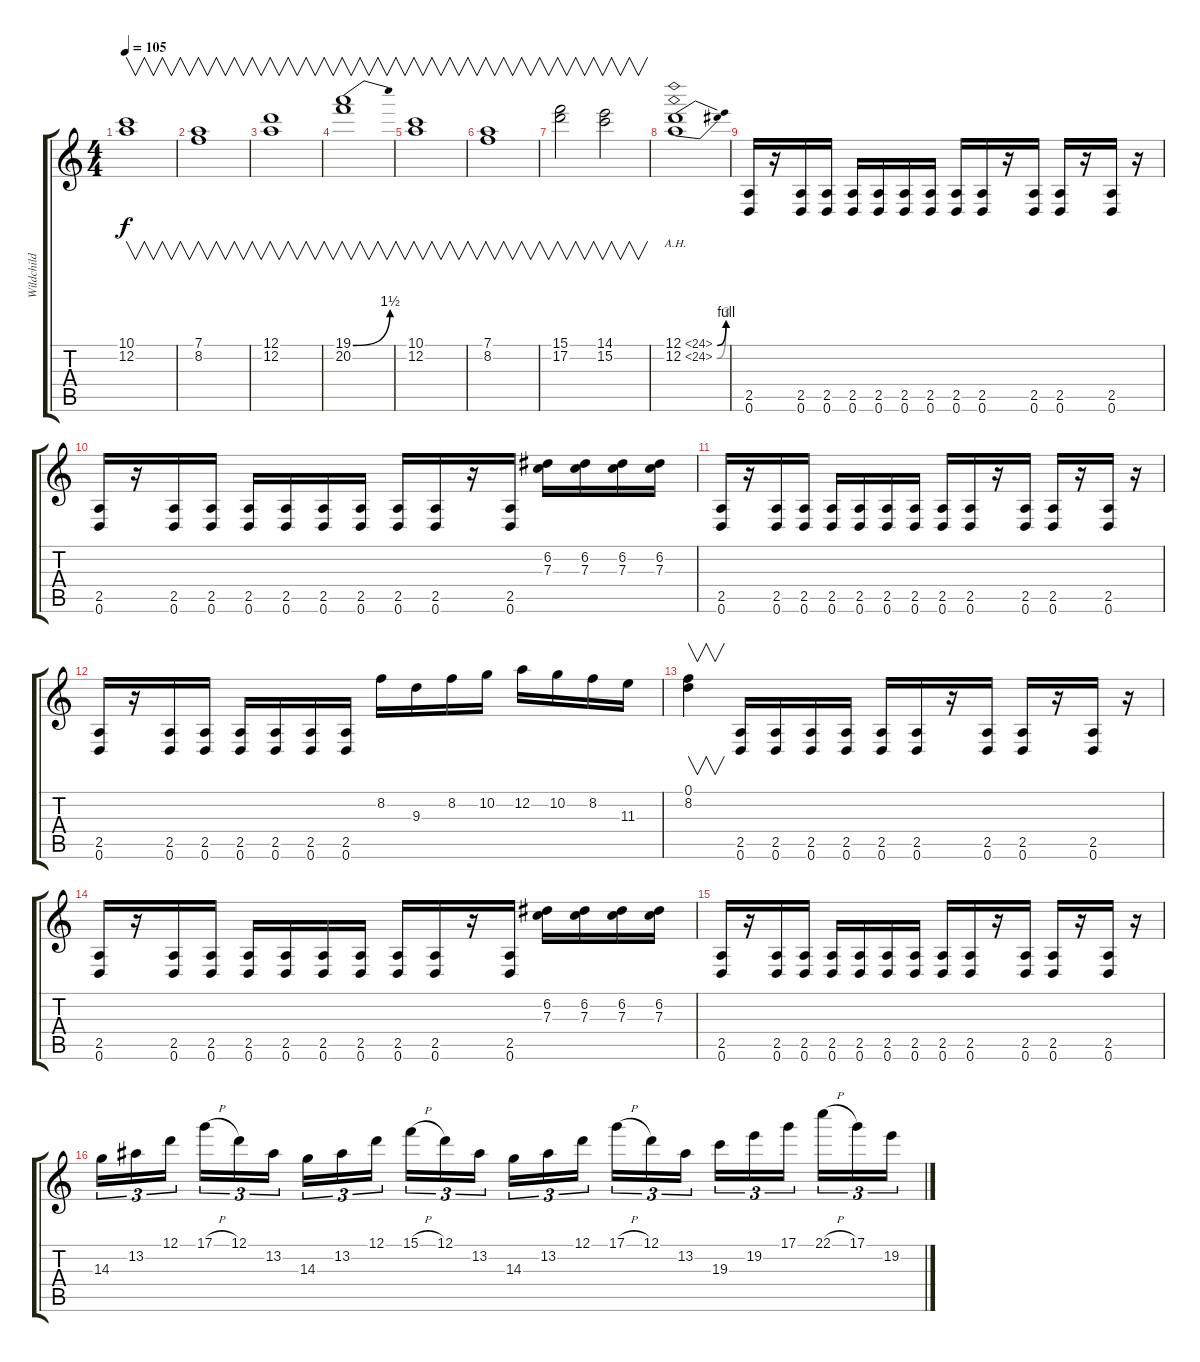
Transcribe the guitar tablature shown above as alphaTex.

\track ("Wildchild" "Wildchild") {instrument distortionguitar}
\staff {score tabs}
\tuning (D4 A3 F3 C3 G2 D2) {hide}
\ts (4 4)
\tempo 105
\clef g2
\ks c
(10.1 12.2).1{v dy f instrument distortionguitar} |
(7.1 8.2).1{v} |
(12.1 12.2).1{v} |
(19.1{be (bend 0 0 60 6)} 20.2).1{v} |
(10.1 12.2).1{v} |
(7.1 8.2).1{v} |
(15.1 17.2).2{v} (14.1 15.2).2{v} |
(12.1{be (bend 0 0 60 4) ah 12} 12.2{be (bend 0 0 60 12) ah 12}).1 |
(2.5 0.6).16 r.16 (2.5 0.6).16 (2.5 0.6).16 (2.5 0.6).16 (2.5 0.6).16 (2.5 0.6).16 (2.5 0.6).16 (2.5 0.6).16 (2.5 0.6).16 r.16 (2.5 0.6).16 (2.5 0.6).16 r.16 (2.5 0.6).16 r.16 |
(2.5 0.6).16 r.16 (2.5 0.6).16 (2.5 0.6).16 (2.5 0.6).16 (2.5 0.6).16 (2.5 0.6).16 (2.5 0.6).16 (2.5 0.6).16 (2.5 0.6).16 r.16 (2.5 0.6).16 (6.2 7.3).16 (6.2 7.3).16 (6.2 7.3).16 (6.2 7.3).16 |
(2.5 0.6).16 r.16 (2.5 0.6).16 (2.5 0.6).16 (2.5 0.6).16 (2.5 0.6).16 (2.5 0.6).16 (2.5 0.6).16 (2.5 0.6).16 (2.5 0.6).16 r.16 (2.5 0.6).16 (2.5 0.6).16 r.16 (2.5 0.6).16 r.16 |
(2.5 0.6).16 r.16 (2.5 0.6).16 (2.5 0.6).16 (2.5 0.6).16 (2.5 0.6).16 (2.5 0.6).16 (2.5 0.6).16 8.2.16 9.3.16 8.2.16 10.2.16 12.2.16 10.2.16 8.2.16 11.3.16 |
(0.1 8.2).4{v} (2.5 0.6).16 (2.5 0.6).16 (2.5 0.6).16 (2.5 0.6).16 (2.5 0.6).16 (2.5 0.6).16 r.16 (2.5 0.6).16 (2.5 0.6).16 r.16 (2.5 0.6).16 r.16 |
(2.5 0.6).16 r.16 (2.5 0.6).16 (2.5 0.6).16 (2.5 0.6).16 (2.5 0.6).16 (2.5 0.6).16 (2.5 0.6).16 (2.5 0.6).16 (2.5 0.6).16 r.16 (2.5 0.6).16 (6.2 7.3).16 (6.2 7.3).16 (6.2 7.3).16 (6.2 7.3).16 |
(2.5 0.6).16 r.16 (2.5 0.6).16 (2.5 0.6).16 (2.5 0.6).16 (2.5 0.6).16 (2.5 0.6).16 (2.5 0.6).16 (2.5 0.6).16 (2.5 0.6).16 r.16 (2.5 0.6).16 (2.5 0.6).16 r.16 (2.5 0.6).16 r.16 |
14.3.16{tu (3 2)} 13.2.16{tu (3 2)} 12.1.16{tu (3 2)} 17.1{h}.16{tu (3 2)} 12.1.16{tu (3 2)} 13.2.16{tu (3 2)} 14.3.16{tu (3 2)} 13.2.16{tu (3 2)} 12.1.16{tu (3 2)} 15.1{h}.16{tu (3 2)} 12.1.16{tu (3 2)} 13.2.16{tu (3 2)} 14.3.16{tu (3 2)} 13.2.16{tu (3 2)} 12.1.16{tu (3 2)} 17.1{h}.16{tu (3 2)} 12.1.16{tu (3 2)} 13.2.16{tu (3 2)} 19.3.16{tu (3 2)} 19.2.16{tu (3 2)} 17.1.16{tu (3 2)} 22.1{h}.16{tu (3 2)} 17.1.16{tu (3 2)} 19.2.16{tu (3 2)}
